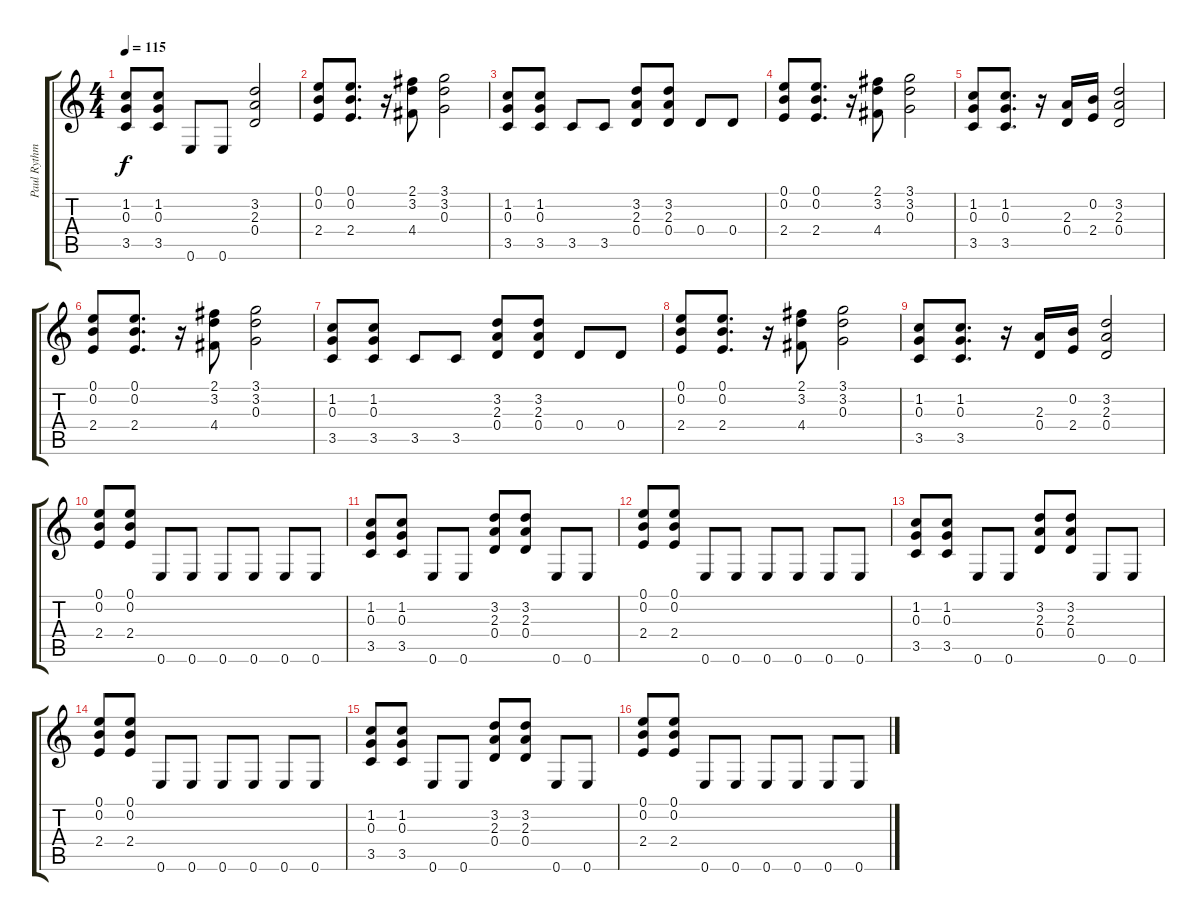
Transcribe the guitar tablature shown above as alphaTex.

\track ("Paul Rythm" "Paul Rythm") {instrument distortionguitar}
\staff {score tabs}
\tuning (E4 B3 G3 D3 A2 E2) {hide}
\ts (4 4)
\tempo 115
\clef g2
\ks c
(1.2 0.3 3.5).8{dy f} (1.2 0.3 3.5).8 0.6.8 0.6.8 (3.2 2.3 0.4).2 |
(0.1 0.2 2.4).8 (0.1 0.2 2.4).8{d} r.16 (2.1 3.2 4.4).8 (3.1 3.2 0.3).2 |
(1.2 0.3 3.5).8 (1.2 0.3 3.5).8 3.5.8 3.5.8 (3.2 2.3 0.4).8 (3.2 2.3 0.4).8 0.4.8 0.4.8 |
(0.1 0.2 2.4).8 (0.1 0.2 2.4).8{d} r.16 (2.1 3.2 4.4).8 (3.1 3.2 0.3).2 |
(1.2 0.3 3.5).8 (1.2 0.3 3.5).8{d} r.16 (2.3 0.4).16 (0.2 2.4).16 (3.2 2.3 0.4).2 |
(0.1 0.2 2.4).8 (0.1 0.2 2.4).8{d} r.16 (2.1 3.2 4.4).8 (3.1 3.2 0.3).2 |
(1.2 0.3 3.5).8 (1.2 0.3 3.5).8 3.5.8 3.5.8 (3.2 2.3 0.4).8 (3.2 2.3 0.4).8 0.4.8 0.4.8 |
(0.1 0.2 2.4).8 (0.1 0.2 2.4).8{d} r.16 (2.1 3.2 4.4).8 (3.1 3.2 0.3).2 |
(1.2 0.3 3.5).8 (1.2 0.3 3.5).8{d} r.16 (2.3 0.4).16 (0.2 2.4).16 (3.2 2.3 0.4).2 |
(0.1 0.2 2.4).8 (0.1 0.2 2.4).8 0.6.8 0.6.8 0.6.8 0.6.8 0.6.8 0.6.8 |
(1.2 0.3 3.5).8 (1.2 0.3 3.5).8 0.6.8 0.6.8 (3.2 2.3 0.4).8 (3.2 2.3 0.4).8 0.6.8 0.6.8 |
(0.1 0.2 2.4).8 (0.1 0.2 2.4).8 0.6.8 0.6.8 0.6.8 0.6.8 0.6.8 0.6.8 |
(1.2 0.3 3.5).8 (1.2 0.3 3.5).8 0.6.8 0.6.8 (3.2 2.3 0.4).8 (3.2 2.3 0.4).8 0.6.8 0.6.8 |
(0.1 0.2 2.4).8 (0.1 0.2 2.4).8 0.6.8 0.6.8 0.6.8 0.6.8 0.6.8 0.6.8 |
(1.2 0.3 3.5).8 (1.2 0.3 3.5).8 0.6.8 0.6.8 (3.2 2.3 0.4).8 (3.2 2.3 0.4).8 0.6.8 0.6.8 |
(0.1 0.2 2.4).8 (0.1 0.2 2.4).8 0.6.8 0.6.8 0.6.8 0.6.8 0.6.8 0.6.8
